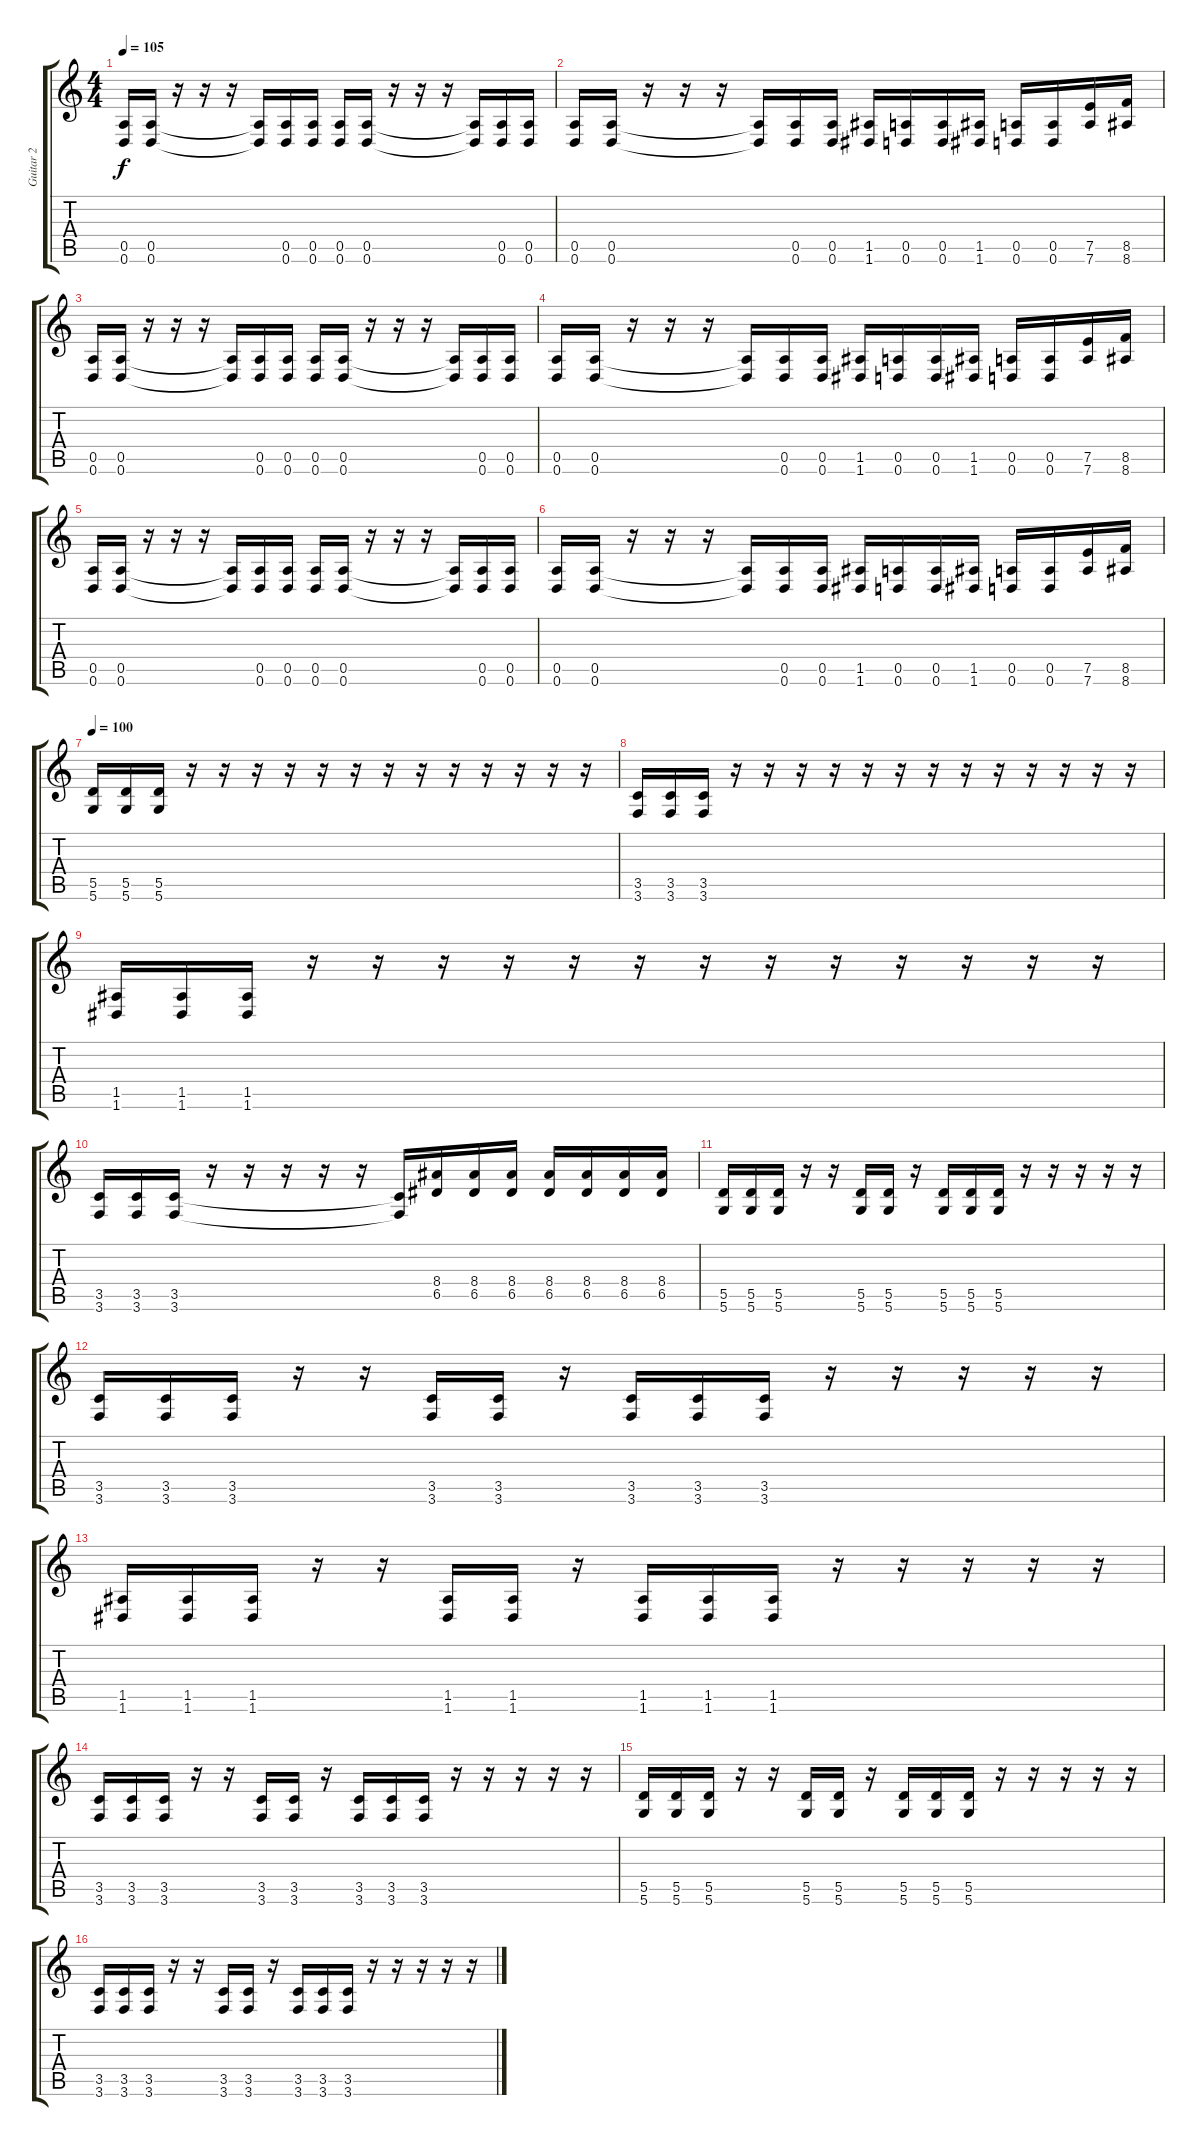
\track ("Guitar 2" "Guitar 2") {instrument distortionguitar}
\staff {score tabs}
\tuning (E4 B3 G3 D3 A2 D2) {hide}
\ts (4 4)
\tempo 105
\clef g2
\ks c
(0.5 0.6).16{dy f} (0.5 0.6).16 r.16 r.16 r.16 (0.5{t} 0.6{t}).16 (0.5 0.6).16 (0.5 0.6).16 (0.5 0.6).16 (0.5 0.6).16 r.16 r.16 r.16 (0.5{t} 0.6{t}).16 (0.5 0.6).16 (0.5 0.6).16 |
(0.5 0.6).16 (0.5 0.6).16 r.16 r.16 r.16 (0.5{t} 0.6{t}).16 (0.5 0.6).16 (0.5 0.6).16 (1.5 1.6).16 (0.5 0.6).16 (0.5 0.6).16 (1.5 1.6).16 (0.5 0.6).16 (0.5 0.6).16 (7.5 7.6).16 (8.5 8.6).16 |
(0.5 0.6).16 (0.5 0.6).16 r.16 r.16 r.16 (0.5{t} 0.6{t}).16 (0.5 0.6).16 (0.5 0.6).16 (0.5 0.6).16 (0.5 0.6).16 r.16 r.16 r.16 (0.5{t} 0.6{t}).16 (0.5 0.6).16 (0.5 0.6).16 |
(0.5 0.6).16 (0.5 0.6).16 r.16 r.16 r.16 (0.5{t} 0.6{t}).16 (0.5 0.6).16 (0.5 0.6).16 (1.5 1.6).16 (0.5 0.6).16 (0.5 0.6).16 (1.5 1.6).16 (0.5 0.6).16 (0.5 0.6).16 (7.5 7.6).16 (8.5 8.6).16 |
(0.5 0.6).16 (0.5 0.6).16 r.16 r.16 r.16 (0.5{t} 0.6{t}).16 (0.5 0.6).16 (0.5 0.6).16 (0.5 0.6).16 (0.5 0.6).16 r.16 r.16 r.16 (0.5{t} 0.6{t}).16 (0.5 0.6).16 (0.5 0.6).16 |
(0.5 0.6).16 (0.5 0.6).16 r.16 r.16 r.16 (0.5{t} 0.6{t}).16 (0.5 0.6).16 (0.5 0.6).16 (1.5 1.6).16 (0.5 0.6).16 (0.5 0.6).16 (1.5 1.6).16 (0.5 0.6).16 (0.5 0.6).16 (7.5 7.6).16 (8.5 8.6).16 |
\tempo 100
(5.5 5.6).16 (5.5 5.6).16 (5.5 5.6).16 r.16 r.16 r.16 r.16 r.16 r.16 r.16 r.16 r.16 r.16 r.16 r.16 r.16 |
(3.5 3.6).16 (3.5 3.6).16 (3.5 3.6).16 r.16 r.16 r.16 r.16 r.16 r.16 r.16 r.16 r.16 r.16 r.16 r.16 r.16 |
(1.5 1.6).16 (1.5 1.6).16 (1.5 1.6).16 r.16 r.16 r.16 r.16 r.16 r.16 r.16 r.16 r.16 r.16 r.16 r.16 r.16 |
(3.5 3.6).16 (3.5 3.6).16 (3.5 3.6).16 r.16 r.16 r.16 r.16 r.16 (3.5{t} 3.6{t}).16 (8.4 6.5).16 (8.4 6.5).16 (8.4 6.5).16 (8.4 6.5).16 (8.4 6.5).16 (8.4 6.5).16 (8.4 6.5).16 |
(5.5 5.6).16 (5.5 5.6).16 (5.5 5.6).16 r.16 r.16 (5.5 5.6).16 (5.5 5.6).16 r.16 (5.5 5.6).16 (5.5 5.6).16 (5.5 5.6).16 r.16 r.16 r.16 r.16 r.16 |
(3.5 3.6).16 (3.5 3.6).16 (3.5 3.6).16 r.16 r.16 (3.5 3.6).16 (3.5 3.6).16 r.16 (3.5 3.6).16 (3.5 3.6).16 (3.5 3.6).16 r.16 r.16 r.16 r.16 r.16 |
(1.5 1.6).16 (1.5 1.6).16 (1.5 1.6).16 r.16 r.16 (1.5 1.6).16 (1.5 1.6).16 r.16 (1.5 1.6).16 (1.5 1.6).16 (1.5 1.6).16 r.16 r.16 r.16 r.16 r.16 |
(3.5 3.6).16 (3.5 3.6).16 (3.5 3.6).16 r.16 r.16 (3.5 3.6).16 (3.5 3.6).16 r.16 (3.5 3.6).16 (3.5 3.6).16 (3.5 3.6).16 r.16 r.16 r.16 r.16 r.16 |
(5.5 5.6).16 (5.5 5.6).16 (5.5 5.6).16 r.16 r.16 (5.5 5.6).16 (5.5 5.6).16 r.16 (5.5 5.6).16 (5.5 5.6).16 (5.5 5.6).16 r.16 r.16 r.16 r.16 r.16 |
(3.5 3.6).16 (3.5 3.6).16 (3.5 3.6).16 r.16 r.16 (3.5 3.6).16 (3.5 3.6).16 r.16 (3.5 3.6).16 (3.5 3.6).16 (3.5 3.6).16 r.16 r.16 r.16 r.16 r.16
